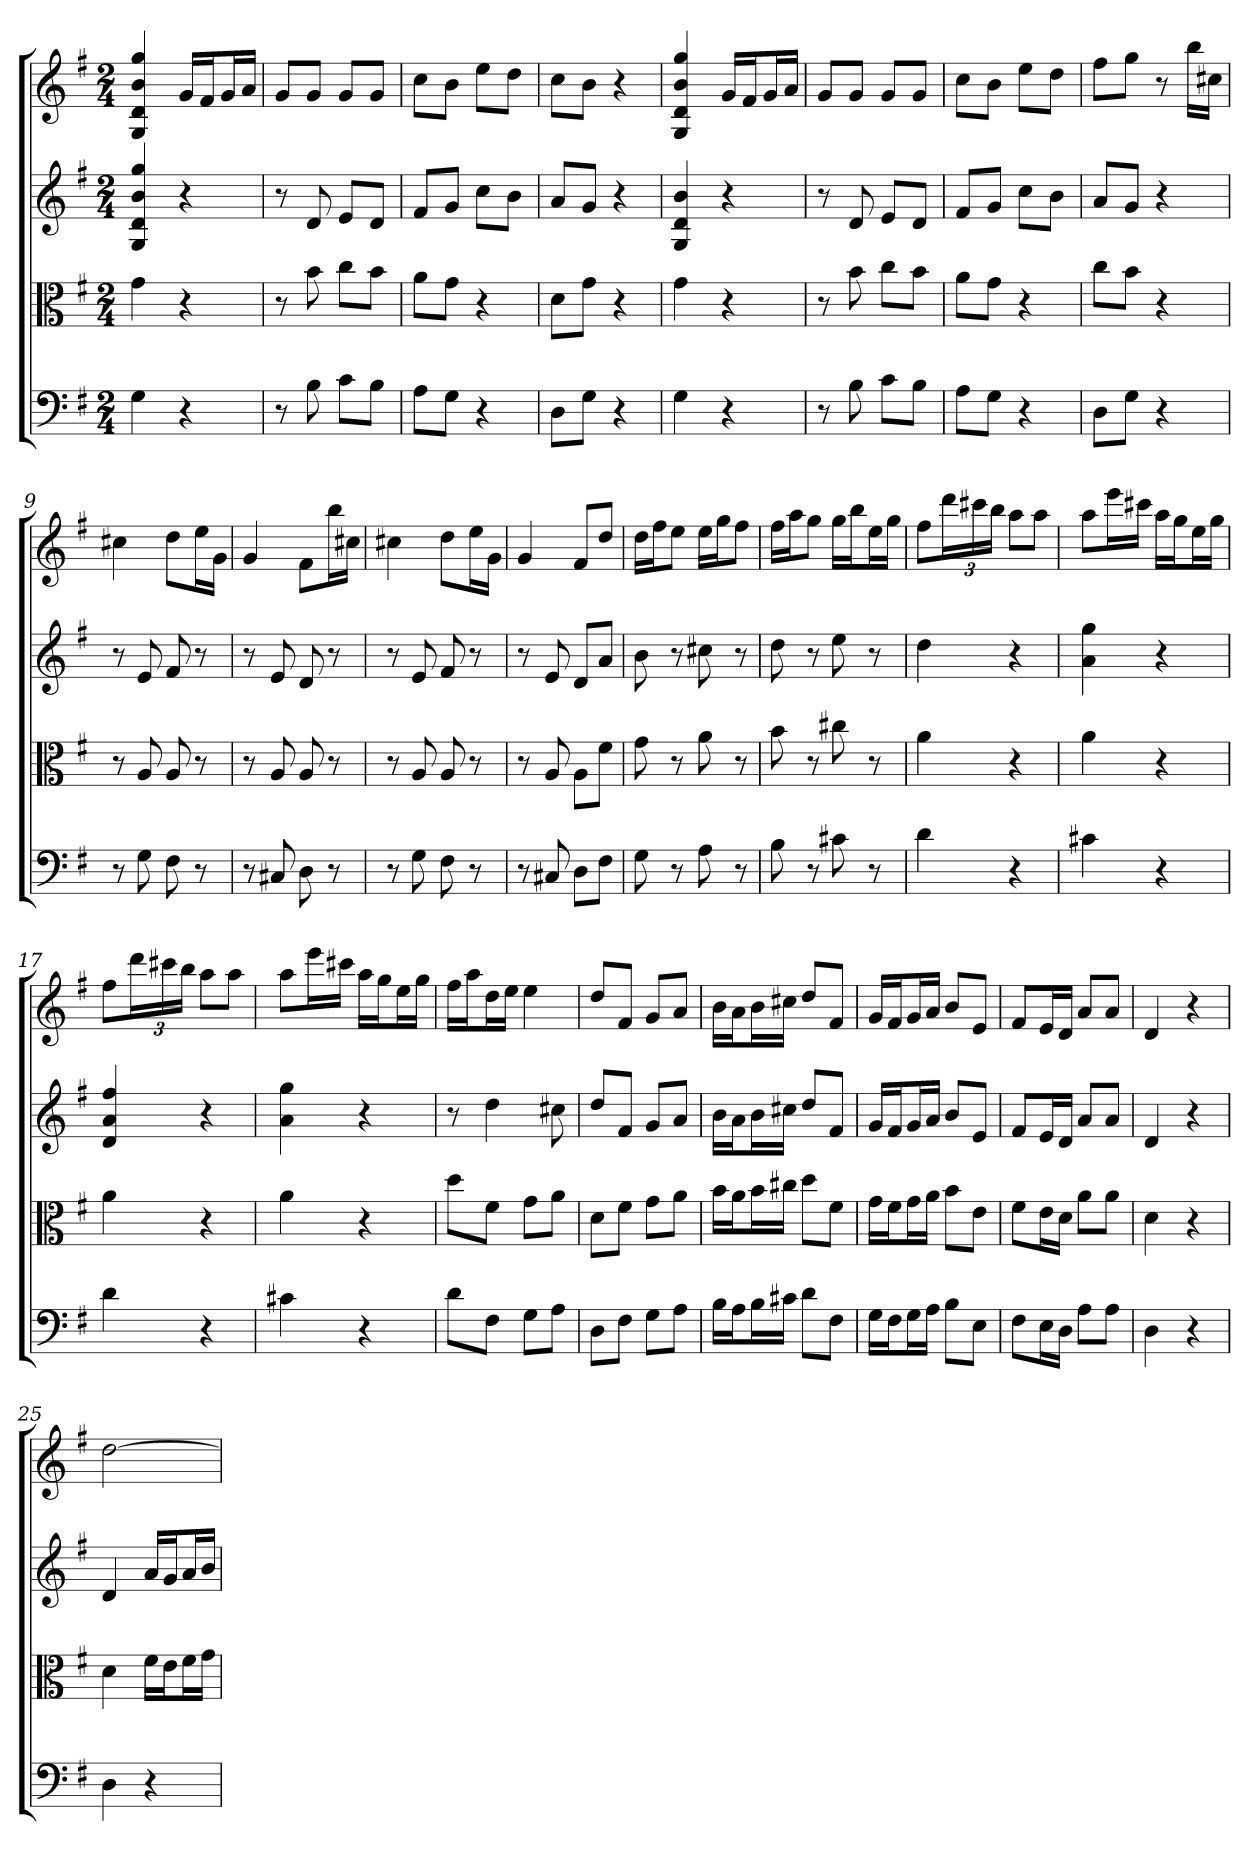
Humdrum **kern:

**kern	**kern	**kern	**kern
*part4	*part3	*part2	*part1
*staff4	*staff3	*staff2	*staff1
*clefF4	*clefC3	*	*
*k[f#]	*k[f#]	*k[f#]	*k[f#]
*G:	*G:	*G:	*G:
*M2/4	*M2/4	*M2/4	*M2/4
=	=	=	=
4G	4g	4G 4d 4b 4gg	4G 4d 4b 4gg
4r	4r	4r	16gLL
.	.	.	16f#J
.	.	.	16gL
.	.	.	16aJJ
=2	=2	=2	=2
8r	8r	8r	8gL
8B	8b	8d	8gJ
8c\L	8cc\L	8eL	8gL
8B\J	8b\J	8dJ	8gJ
=3	=3	=3	=3
8A\L	8a\L	8f#L	8ccL
8G\J	8g\J	8gJ	8bJ
4r	4r	8ccL	8eeL
.	.	8bJ	8ddJ
=4	=4	=4	=4
8D\L	8d\L	8aL	8ccL
8G\J	8g\J	8gJ	8bJ
4r	4r	4r	4r
=5	=5	=5	=5
4G	4g	4G 4d 4b	4G 4d 4b 4gg
4r	4r	4r	16gLL
.	.	.	16f#J
.	.	.	16gL
.	.	.	16aJJ
=6	=6	=6	=6
8r	8r	8r	8gL
8B	8b	8d	8gJ
8c\L	8cc\L	8eL	8gL
8B\J	8b\J	8dJ	8gJ
=7	=7	=7	=7
8A\L	8a\L	8f#L	8ccL
8G\J	8g\J	8gJ	8bJ
4r	4r	8ccL	8eeL
.	.	8bJ	8ddJ
=8	=8	=8	=8
8D\L	8cc\L	8aL	8ff#L
8G\J	8b\J	8gJ	8ggJ
4r	4r	4r	8r
.	.	.	16bbLL
.	.	.	16cc#XJJ
=9	=9	=9	=9
8r	8r	8r	4cc#X
8G	8A	8e	.
8F#	8A	8f#	8ddL
8r	8r	8r	16eeL
.	.	.	16gJJ
=10	=10	=10	=10
8r	8r	8r	4g
8C#X	8A	8e	.
8D	8A	8d	8f#L
8r	8r	8r	16bbL
.	.	.	16cc#XJJ
=11	=11	=11	=11
8r	8r	8r	4cc#X
8G	8A	8e	.
8F#	8A	8f#	8ddL
8r	8r	8r	16eeL
.	.	.	16gJJ
=12	=12	=12	=12
8r	8r	8r	4g
8C#X	8A	8e	.
8D\L	8A\L	8dL	8f#L
8F#\J	8f#\J	8aJ	8ddJ
=13	=13	=13	=13
8G	8g	8b	16ddLL
.	.	.	16ff#J
8r	8r	8r	8eeJ
8A	8a	8cc#X	16eeLL
.	.	.	16ggJ
8r	8r	8r	8ff#J
=14	=14	=14	=14
8B	8b	8dd	16ff#LL
.	.	.	16aaJ
8r	8r	8r	8ggJ
8c#X	8cc#X	8ee	16ggLL
.	.	.	16bbJ
8r	8r	8r	16eeL
.	.	.	16ggJJ
=15	=15	=15	=15
4d	4a	4dd	8ff#L
.	.	.	24dddL
.	.	.	24ccc#X
.	.	.	24bbJJ
4r	4r	4r	8aaL
.	.	.	8aaJ
=16	=16	=16	=16
4c#X	4a	4a 4gg	8aaL
.	.	.	16eeeL
.	.	.	16ccc#XJJ
4r	4r	4r	16aaLL
.	.	.	16ggJ
.	.	.	16eeL
.	.	.	16ggJJ
=17	=17	=17	=17
4d	4a	4d 4a 4ff#	8ff#L
.	.	.	24dddL
.	.	.	24ccc#X
.	.	.	24bbJJ
4r	4r	4r	8aaL
.	.	.	8aaJ
=18	=18	=18	=18
4c#X	4a	4a 4gg	8aaL
.	.	.	16eeeL
.	.	.	16ccc#XJJ
4r	4r	4r	16aaLL
.	.	.	16ggJ
.	.	.	16eeL
.	.	.	16ggJJ
=19	=19	=19	=19
8d\L	8dd\L	8r	16ff#LL
.	.	.	16aaJ
8F#\J	8f#\J	4dd	16ddL
.	.	.	16eeJJ
8G\L	8g\L	.	4ee
8A\J	8a\J	8cc#X	.
=20	=20	=20	=20
8D\L	8d\L	8ddL	8ddL
8F#\J	8f#\J	8f#J	8f#J
8G\L	8g\L	8gL	8gL
8A\J	8a\J	8aJ	8aJ
=21	=21	=21	=21
16B\LL	16b\LL	16bLL	16bLL
16A\J	16a\J	16aJ	16aJ
16B\L	16b\L	16bL	16bL
16c#X\JJ	16cc#X\JJ	16cc#XJJ	16cc#XJJ
8d\L	8dd\L	8ddL	8ddL
8F#\J	8f#\J	8f#J	8f#J
=22	=22	=22	=22
16G\LL	16g\LL	16gLL	16gLL
16F#\J	16f#\J	16f#J	16f#J
16G\L	16g\L	16gL	16gL
16A\JJ	16a\JJ	16aJJ	16aJJ
8B\L	8b\L	8bL	8bL
8E\J	8e\J	8eJ	8eJ
=23	=23	=23	=23
8F#\L	8f#\L	8f#L	8f#L
16E\L	16e\L	16eL	16eL
16D\JJ	16d\JJ	16dJJ	16dJJ
8A\L	8a\L	8aL	8aL
8A\J	8a\J	8aJ	8aJ
=24	=24	=24	=24
4D	4d	4d	4d
4r	4r	4r	4r
=25	=25	=25	=25
4D	4d	4d	[2dd
4r	16f#\LL	16aLL	.
.	16e\J	16gJ	.
.	16f#\L	16aL	.
.	16g\JJ	16bJJ	.
=	=	=	=
*-	*-	*-	*-
